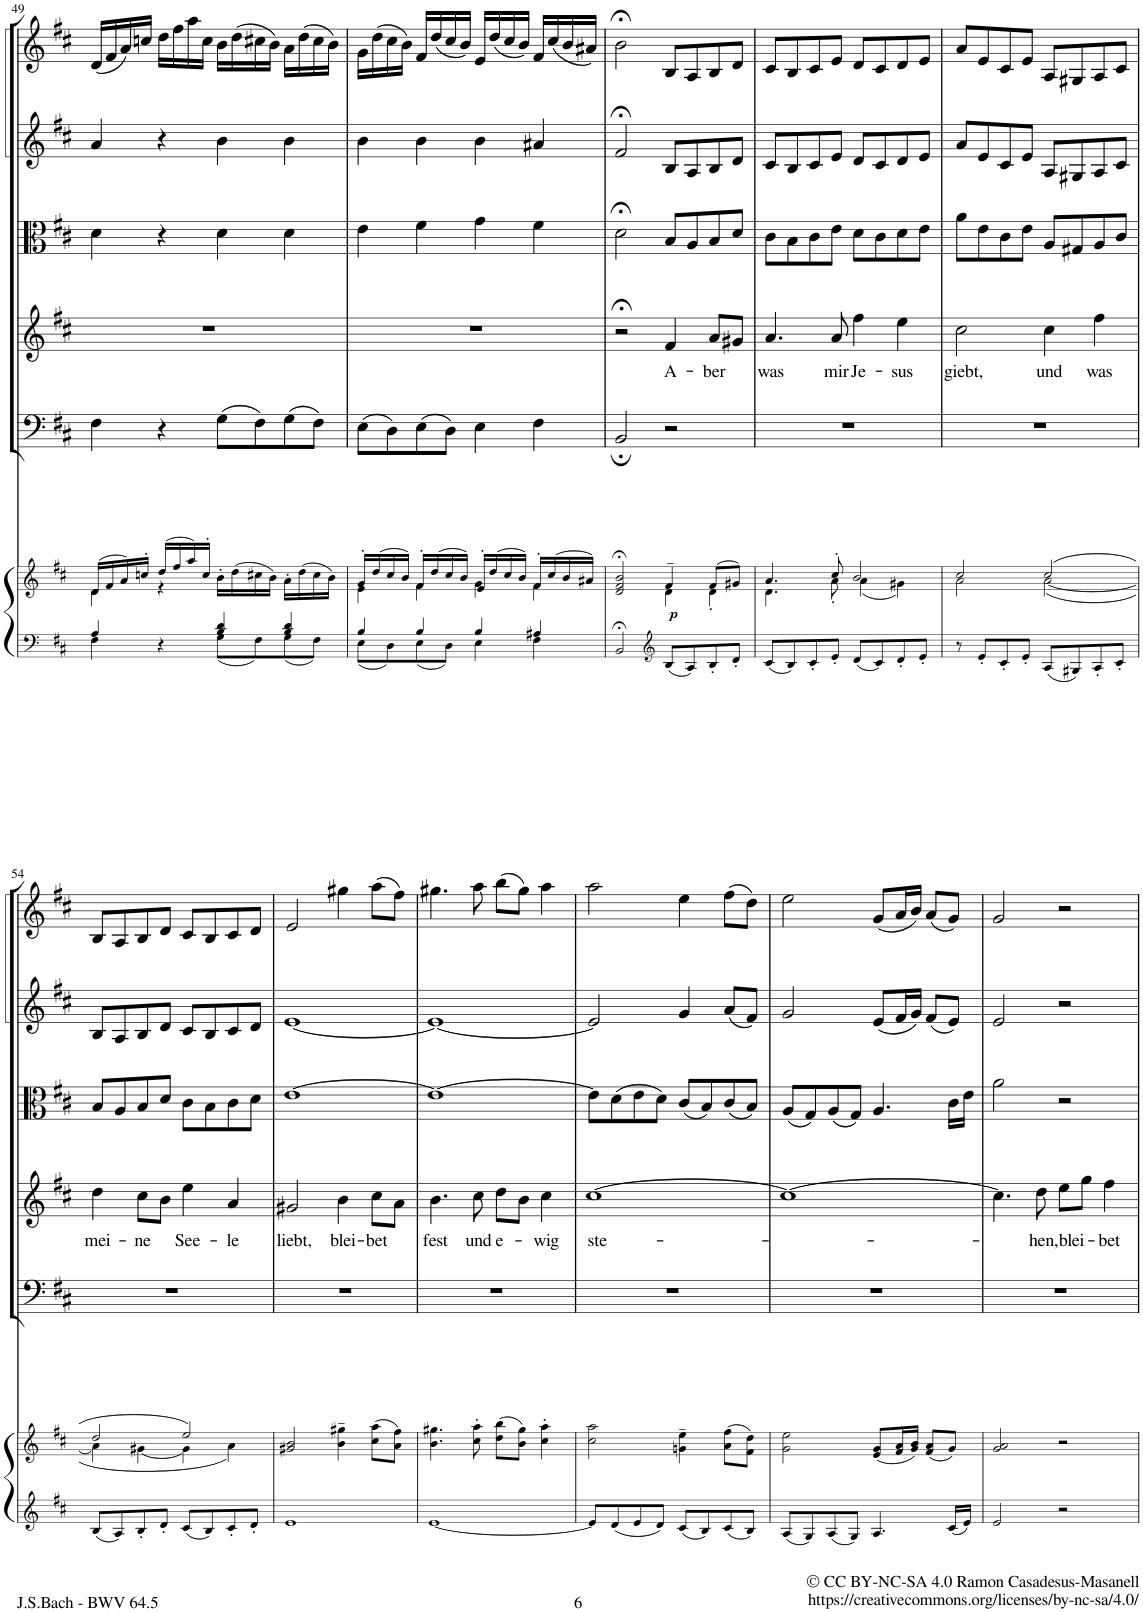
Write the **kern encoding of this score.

**kern	**kern	**dynam	**kern	**kern	**text	**kern	**kern	**kern
*part6	*part6	*part6	*part5	*part4	*part4	*part3	*part2	*part1
*staff7	*staff6	*staff6/7	*staff5	*staff4	*staff4	*staff3	*staff2	*staff1
*I"Piano reduction	*	*	*I"Organo e Continuo	*I"Soprano	*	*I"Viola	*I"Violino II	*I"Violino I
*I'Pno	*	*	*	*	*	*	*	*
!!LO:PB:g=z
*clefF4	*clefG2	*	*clefF4	*clefG2	*	*clefC3	*clefG2	*clefG2
*k[f#c#]	*k[f#c#]	*	*k[f#c#]	*k[f#c#]	*	*k[f#c#]	*k[f#c#]	*k[f#c#]
*M4/4	*M4/4	*	*M4/4	*M4/4	*	*M4/4	*M4/4	*M4/4
*met(c)	*met(c)	*	*met(c)	*met(c)	*	*met(c)	*met(c)	*met(c)
=49	=49	=49	=49	=49	=49	=49	=49	=49
*^	*^	*	*	*	*	*	*	*
4A/	4F#\	(16d/LL	4d\	.	4F#\	1r	.	4d\	4a/	(16d/LL
.	.	16f#/	.	.	.	.	.	.	.	16f#/
.	.	16a/)	.	.	.	.	.	.	.	16a/)
.	.	16ccn'/JJ	.	.	.	.	.	.	.	16ccn/JJ
4r	4ryy	(16dd/LL	4r	.	4r	.	.	4r	4r	16dd\LL
.	.	16ff#/	.	.	.	.	.	.	.	16ff#\
.	.	16aa/)	.	.	.	.	.	.	.	16aa\
.	.	16cc'/JJ	.	.	.	.	.	.	.	16cc\JJ
4B/ 4d/	8G\L	16b'\LL	2ryy	.	(8G\L	.	.	4d\	4b\	16b\LL
.	.	(>16dd\	.	.	.	.	.	.	.	(16dd\
.	8F#\	16cc#X\	.	.	8F#\)	.	.	.	.	16cc#X\
.	.	16b\JJ)	.	.	.	.	.	.	.	16b\JJ)
4B/ 4d/	8G\	16a'\LL	.	.	(8G\	.	.	4d\	4b\	16a\LL
.	.	(>16dd\	.	.	.	.	.	.	.	(16dd\
.	8F#\J	16cc#\	.	.	8F#\J)	.	.	.	.	16cc#\
.	.	16b\JJ)	.	.	.	.	.	.	.	16b\JJ)
=50	=50	=50	=50	=50	=50	=50	=50	=50	=50	=50
4B/	8E\L	16g'/LL	4e\	.	(8E\L	1r	.	4e\	4b\	16g\LL
.	.	(16dd/	.	.	.	.	.	.	.	(16dd\
.	8D\	16cc#/	.	.	8D\)	.	.	.	.	16cc#\
.	.	16b/JJ)	.	.	.	.	.	.	.	16b\JJ)
4B/	8E\	16f#'/LL	4f#\	.	(8E\	.	.	4f#\	4b\	16f#/LL
.	.	(16dd/	.	.	.	.	.	.	.	(16dd/
.	8D\J	16cc#/	.	.	8D\J)	.	.	.	.	16cc#/
.	.	16b/JJ)	.	.	.	.	.	.	.	16b/JJ)
4B/	4E\	16e'/LL	4g\	.	4E\	.	.	4g\	4b\	16e/LL
.	.	(16dd/	.	.	.	.	.	.	.	(16dd/
.	.	16cc#/	.	.	.	.	.	.	.	16cc#/
.	.	16b/JJ)	.	.	.	.	.	.	.	16b/JJ)
4A#X/	4F#\	16f#'/LL	4f#\	.	4F#\	.	.	4f#\	4a#X/	16f#/LL
.	.	(16cc#/	.	.	.	.	.	.	.	(16cc#/
.	.	16b/	.	.	.	.	.	.	.	16b/
.	.	16a#X/JJ)	.	.	.	.	.	.	.	16a#X/JJ)
*v	*v	*	*	*	*	*	*	*	*	*
=51	=51	=51	=51	=51	=51	=51	=51	=51	=51
2BB;</	2d/;< 2f#/;< 2b/;<	2ryy	.	2BB;/	2r;<	.	2d;<\	2f#;</	2b;<\
*clefG2	*	*	*	*	*	*	*	*	*
!	!	!	!LO:DY:b	!	!	!LO:LY:b	!	!	!
8B/L	4f#~/	4d\	p	2r	4f#/	A-	8B/L	8B/L	8B/L
8A/	.	.	.	.	.	.	8A/	8A/	8A/
!	!	!	!	!	!	!LO:LY:b	!	!	!
8B'/	(8f#/L	4d'\	.	.	8a/L	ber	8B/	8B/	8B/
8d'/J	8g#X/J)	.	.	.	8g#X/J	.	8d/J	8d/J	8d/J
=52	=52	=52	=52	=52	=52	=52	=52	=52	=52
!	!	!	!	!	!	!LO:LY:b	!	!	!
8c#/L	4.a/	4.d\	.	1r	4.a/	was	8c#\L	8c#/L	8c#/L
8B/	.	.	.	.	.	.	8B\	8B/	8B/
8c#'/	.	.	.	.	.	.	8c#\	8c#/	8c#/
!	!	!	!	!	!	!LO:LY:b	!	!	!
8e'/J	8cc#'/	8a'\	.	.	8a/	mir	8e\J	8e/J	8e/J
!	!	!	!	!	!	!LO:LY:b	!	!	!
8d/L	2b/	(4a\	.	.	4ff#\	Je-	8d\L	8d/L	8d/L
8c#/	.	.	.	.	.	.	8c#\	8c#/	8c#/
!	!	!	!	!	!	!LO:LY:b	!	!	!
8d'/	.	4g#X\)	.	.	4ee\	sus	8d\	8d/	8d/
8e'/J	.	.	.	.	.	.	8e\J	8e/J	8e/J
=53	=53	=53	=53	=53	=53	=53	=53	=53	=53
!	!	!	!	!	!	!LO:LY:b	!	!	!
8r	2cc#/	2a\	.	1r	2cc#\	giebt,	8a\L	8a/L	8a/L
8e'/L	.	.	.	.	.	.	8e\	8e/	8e/
8c#'/	.	.	.	.	.	.	8c#\	8c#/	8c#/
8e'/J	.	.	.	.	.	.	8e\J	8e/J	8e/J
!	!	!	!	!	!	!LO:LY:b	!	!	!
8A/L	(2cc#/	([2a\	.	.	4cc#\	und	8A/L	8A/L	8A/L
8G#X/	.	.	.	.	.	.	8G#X/	8G#X/	8G#X/
!	!	!	!	!	!	!LO:LY:b	!	!	!
8A'/	.	.	.	.	4ff#\	was	8A/	8A/	8A/
8c#'/J	.	.	.	.	.	.	8c#/J	8c#/J	8c#/J
!!LO:LB:g=z
=54	=54	=54	=54	=54	=54	=54	=54	=54	=54
!	!	!	!	!	!	!LO:LY:b	!	!	!
8B/L	2dd/	4a\]	.	1r	4dd\	mei-	8B/L	8B/L	8B/L
8A/	.	.	.	.	.	.	8A/	8A/	8A/
!	!	!	!	!	!	!LO:LY:b	!	!	!
8B'/	.	[4g#X\	.	.	8cc#\L	ne	8B/	8B/	8B/
8d'/J	.	.	.	.	8b\J	.	8d/J	8d/J	8d/J
!	!	!	!	!	!	!LO:LY:b	!	!	!
8c#/L	2ee/)	4g#\]	.	.	4ee\	See-	8c#\L	8c#/L	8c#/L
8B/	.	.	.	.	.	.	8B\	8B/	8B/
!	!	!	!	!	!	!LO:LY:b	!	!	!
8c#'/	.	4a\)	.	.	4a/	le	8c#\	8c#/	8c#/
8d'/J	.	.	.	.	.	.	8d\J	8d/J	8d/J
*	*v	*v	*	*	*	*	*	*	*
=55	=55	=55	=55	=55	=55	=55	=55	=55
!	!	!	!	!	!LO:LY:b	!	!	!
1e	2g#X/ 2b/	.	1r	2g#X/	liebt,	[1e	[1e	2e/
!	!	!	!	!	!LO:LY:b	!	!	!
.	4b\~ 4gg#X\~	.	.	4b\	blei-	.	.	4gg#X\
!	!	!	!	!	!LO:LY:b	!	!	!
.	(8cc#\ 8aa\L	.	.	8cc#\L	bet	.	.	(8aa\L
.	8a\ 8ff#\J)	.	.	8a\J	.	.	.	8ff#\J)
=56	=56	=56	=56	=56	=56	=56	=56	=56
!	!	!	!	!	!LO:LY:b	!	!	!
[1e	4.b\ 4.gg#X\	.	1r	4.b\	fest	1e_	1e_	4.gg#X\
!	!	!	!	!	!LO:LY:b	!	!	!
.	8cc#\' 8aa\'	.	.	8cc#\	und	.	.	8aa\
!	!	!	!	!	!LO:LY:b	!	!	!
.	(8dd\ 8bb\L	.	.	8dd\L	e-	.	.	(8bb\L
.	8b\ 8gg#\J)	.	.	8b\J	.	.	.	8gg#\J)
!	!	!	!	!	!LO:LY:b	!	!	!
.	4cc#\' 4aa\'	.	.	4cc#\	wig	.	.	4aa\
=57	=57	=57	=57	=57	=57	=57	=57	=57
!	!	!	!	!	!LO:LY:b	!	!	!
8e/L]	2cc#\ 2aa\	.	1r	[1cc#	ste-	8e\L]	2e/]	2aa\
8d/	.	.	.	.	.	(8d\	.	.
8e/	.	.	.	.	.	8e\	.	.
8d/J	.	.	.	.	.	8d\J)	.	.
8c#/L	4gn\~ 4ee\~	.	.	.	.	(8c#/L	4g/	4ee\
8B/	.	.	.	.	.	8B/)	.	.
8c#/	(8a\ 8ff#\L	.	.	.	.	(8c#/	(8a/L	(8ff#\L
8B/J	8f#\ 8dd\J)	.	.	.	.	8B/J)	8f#/J)	8dd\J)
=58	=58	=58	=58	=58	=58	=58	=58	=58
8A/L	2g\ 2ee\	.	1r	1cc#_	.	(8A/L	2g/	2ee\
8G/	.	.	.	.	.	8G/)	.	.
8A/	.	.	.	.	.	(8A/	.	.
8G/J	.	.	.	.	.	8G/J)	.	.
4.A/	(8e/ 8g/L	.	.	.	.	4.A/	(8e/L	(8g/L
.	16f#/ 16a/L	.	.	.	.	.	16f#/L	16a/L
.	16g/ 16b/JJ)	.	.	.	.	.	16g/JJ)	16b/JJ)
.	(8f#/ 8a/L	.	.	.	.	.	(8f#/L	(8a/L
16c#/LL	8g/J)	.	.	.	.	16c#\LL	8e/J)	8g/J)
16e/JJ	.	.	.	.	.	16e\JJ	.	.
=59	=59	=59	=59	=59	=59	=59	=59	=59
2e/	2g/ 2a/	.	1r	4.cc#\]	.	2a\	2e/	2g/
!	!	!	!	!	!LO:LY:b	!	!	!
.	.	.	.	8dd\	hen,	.	.	.
!	!	!	!	!	!LO:LY:b	!	!	!
2r	2r	.	.	8ee\L	blei-	2r	2r	2r
.	.	.	.	8gg\J	.	.	.	.
!	!	!	!	!	!LO:LY:b	!	!	!
.	.	.	.	4ff#\	bet	.	.	.
=	=	=	=	=	=	=	=	=
*-	*-	*-	*-	*-	*-	*-	*-	*-
